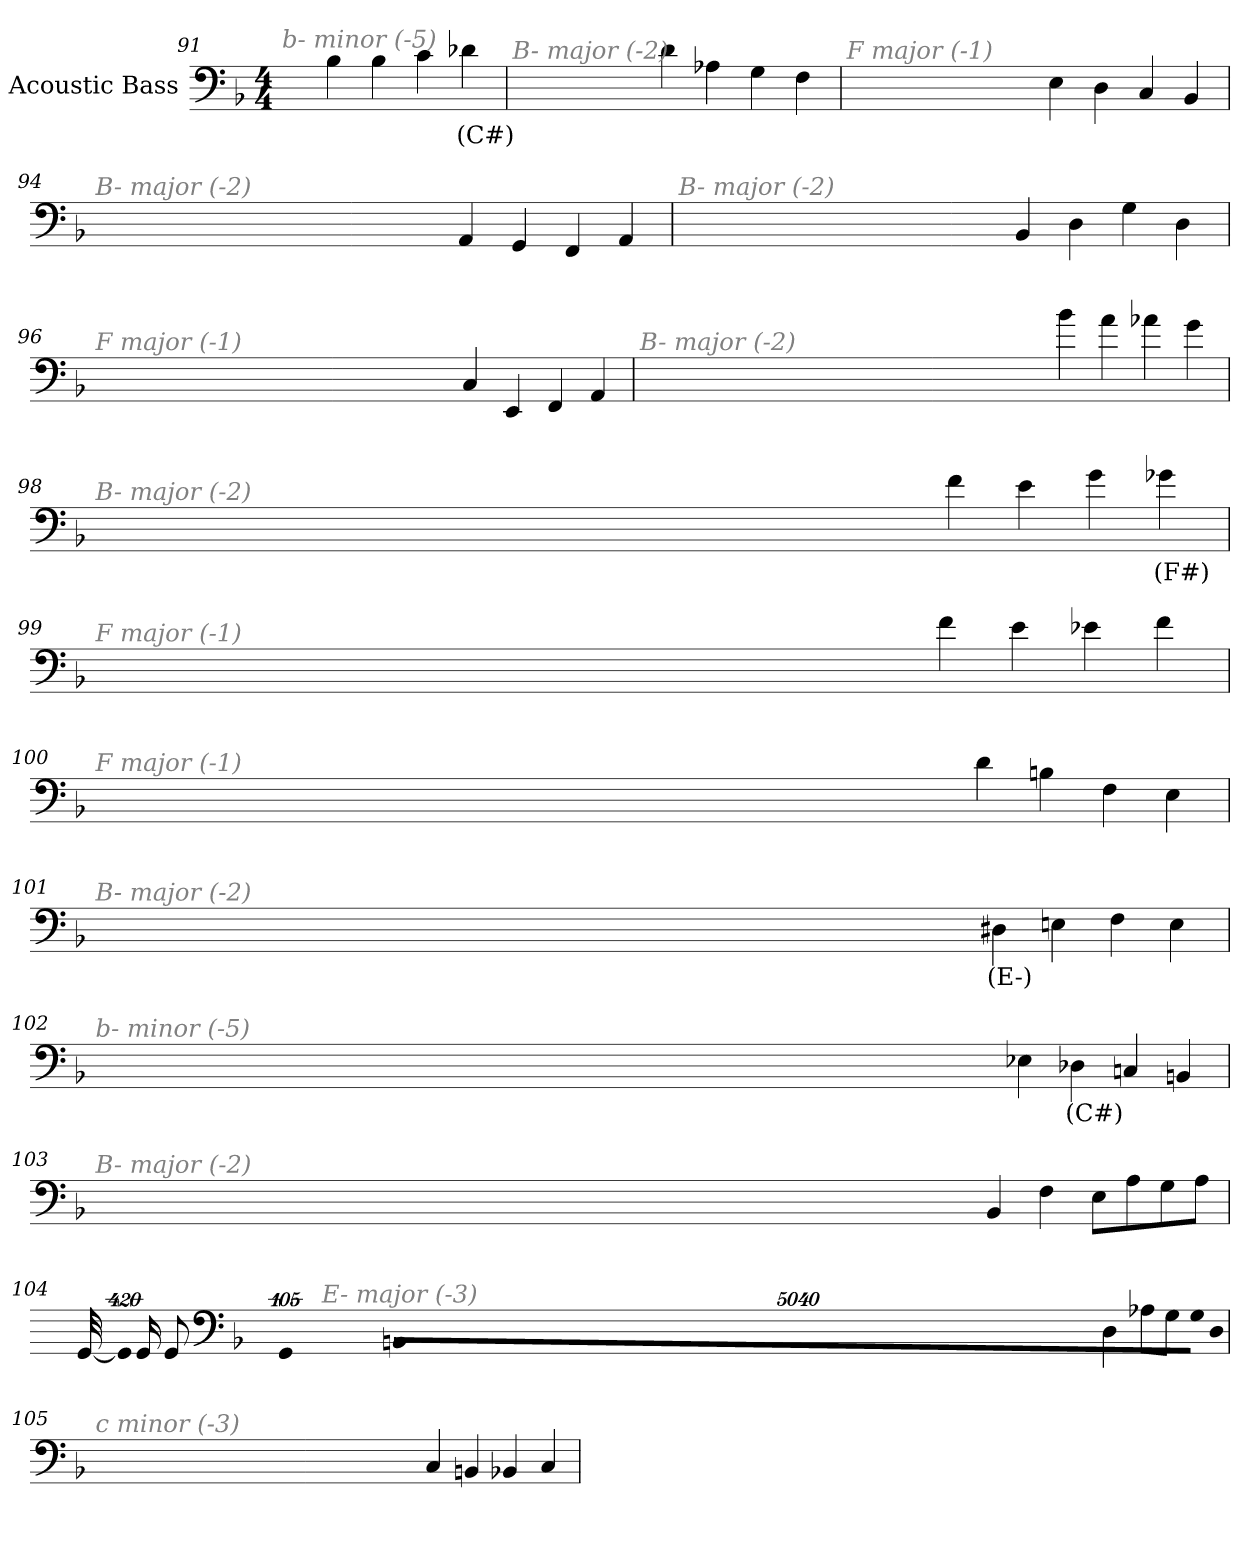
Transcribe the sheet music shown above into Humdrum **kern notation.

**kern	**text
*part1	*part1
*staff1	*staff1
*I"Acoustic Bass	*
*clefF4	*
*ITrd7c12	*
*k[b-]	*
*F:	*
*M4/4	*
=91	=91
!LO:TX:i:color=#808080:t=b- minor (-5)	!
4BB-	.
4BB-	.
4C	.
4D-Xi	(C#)
=92	=92
!LO:TX:i:color=#808080:t=B- major (-2)	!
4D	.
4AA-X	.
4GG	.
4FF	.
=93	=93
!LO:TX:i:color=#808080:t=F major (-1)	!
4EE	.
4DD	.
4CC	.
4BBB-	.
=94	=94
!LO:TX:i:color=#808080:t=B- major (-2)	!
4AAA	.
4GGG	.
4FFF	.
4AAA	.
=95	=95
!LO:TX:i:color=#808080:t=B- major (-2)	!
4BBB-	.
4DD	.
4GG	.
4DD	.
=96	=96
!LO:TX:i:color=#808080:t=F major (-1)	!
4CC	.
4EEE	.
4FFF	.
4AAA	.
=97	=97
!LO:TX:i:color=#808080:t=B- major (-2)	!
4B-	.
4A	.
4A-X	.
4G	.
=98	=98
!LO:TX:i:color=#808080:t=B- major (-2)	!
4F	.
4E	.
4G	.
4G-Xi	(F#)
=99	=99
!LO:TX:i:color=#808080:t=F major (-1)	!
4F	.
4E	.
4E-X	.
4F	.
=100	=100
!LO:TX:i:color=#808080:t=F major (-1)	!
4D	.
4BBn	.
4FF	.
4EE	.
=101	=101
!LO:TX:i:color=#808080:t=B- major (-2)	!
4DD#Xj	(E-)
4EEn	.
4FF	.
4EE	.
=102	=102
!LO:TX:i:color=#808080:t=b- minor (-5)	!
4EE-X	.
4DD-Xi	(C#)
4CCn	.
4BBBn	.
=103	=103
!LO:TX:i:color=#808080:t=B- major (-2)	!
4BBB-	.
4FF	.
8EEL	.
8AA	.
8GG	.
8AAJ	.
=104	=104
!LO:TX:i:color=#808080:t=E- major (-3)	!
4DD	.
8AA-XL	.
8GGJ	.
!LO:N:vis=8	!
40320%3347GGL	.
!LO:N:vis=8	!
40320%3347DD	.
!LO:N:vis=8	!
40320%3347BBBnJ	.
!LO:N:vis=1024	!
[13440%13GGG	.
8GGG_	.
16GGG_	.
32GGG_	.
!LO:N:vis=1024%31	!
13440%407GGG]	.
=105	=105
!LO:TX:i:color=#808080:t=c minor (-3)	!
4CC	.
4BBBn	.
4BBB-X	.
4CC	.
=	=
*-	*-
